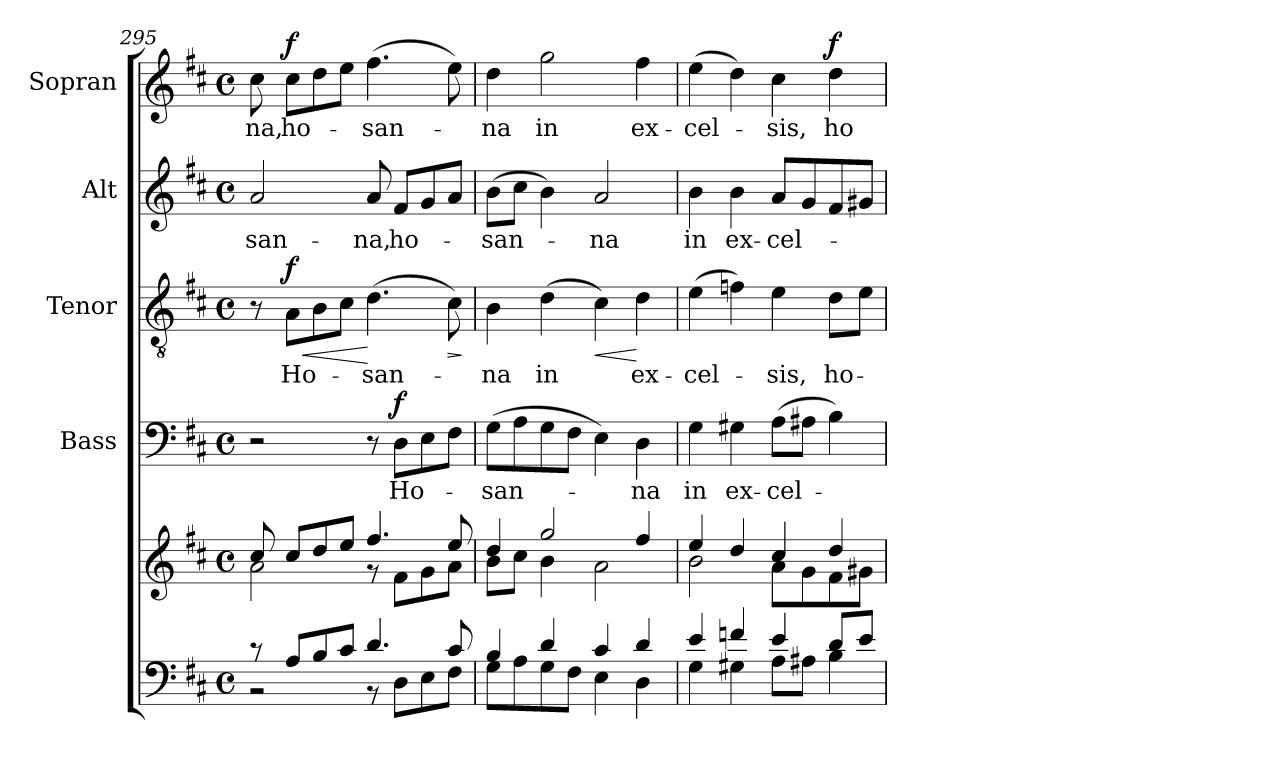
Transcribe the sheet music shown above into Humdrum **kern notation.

**kern	**kern	**kern	**text	**dynam	**kern	**text	**dynam	**kern	**text	**kern	**text	**dynam
*part5	*part5	*part4	*part4	*part4	*part3	*part3	*part3	*part2	*part2	*part1	*part1	*part1
*staff6	*staff5	*staff4	*staff4	*staff4	*staff3	*staff3	*staff3	*staff2	*staff2	*staff1	*staff1	*staff1
*	*	*I"Bass	*	*	*I"Tenor	*	*	*I"Alt	*	*I"Sopran	*	*
*	*	*I'B.	*	*	*I'T.	*	*	*I'A.	*	*I'S.	*	*
*clefF4	*clefG2	*clefF4	*	*	*clefGv2	*	*	*clefG2	*	*clefG2	*	*
*k[f#c#]	*k[f#c#]	*k[f#c#]	*	*	*k[f#c#]	*	*	*k[f#c#]	*	*k[f#c#]	*	*
*D:	*D:	*D:	*	*	*D:	*	*	*D:	*	*D:	*	*
*M4/4	*M4/4	*M4/4	*	*	*M4/4	*	*	*M4/4	*	*M4/4	*	*
*met(c)	*met(c)	*met(c)	*	*	*met(c)	*	*	*met(c)	*	*met(c)	*	*
=295	=295	=295	=295	=295	=295	=295	=295	=295	=295	=295	=295	=295
*^	*^	*	*	*	*	*	*	*	*	*	*	*
!	!	!	!	!	!	!	!	!	!	!	!LO:LY:b	!	!LO:LY:b	!
8rB	2r	8cc#/	2a\	2r	.	.	8r	.	.	2a/	-san-	8cc#\	-na,	.
!	!	!	!	!	!	!	!	!LO:LY:b	!LO:HP:b	!	!	!	!LO:LY:b	!
!	!	!	!	!	!	!	!	!	!LO:DY:n=1:a	!	!	!	!	!LO:DY:a
8A/L	.	8cc#/L	.	.	.	.	8A\L	Ho-	< f	.	.	8cc#\L	ho-	f
8B/	.	8dd/	.	.	.	.	8B\	.	.	.	.	8dd\	.	.
8c#/J	.	8ee/J	.	.	.	.	8c#\J	.	.	.	.	8ee\J	.	.
!	!	!	!	!	!	!	!	!LO:LY:b	!	!	!LO:LY:b	!	!LO:LY:b	!
4.d/	8r	4.ff#/	8rf	8r	.	.	(>4.d\	-san-	[	8a/	-na,	(>4.ff#\	-san-	.
!	!	!	!	!	!LO:LY:b	!LO:DY:a	!	!	!	!	!LO:LY:b	!	!	!
.	8D\L	.	8f#\L	8D\L	Ho-	f	.	.	.	8f#/L	ho-	.	.	.
.	8E\	.	8g\	8E\	.	.	.	.	.	8g/	.	.	.	.
!	!	!	!	!	!	!	!	!	!LO:HP:b	!	!	!	!	!
8c#/	8F#\J	8ee/	8a\J	8F#\J	.	.	8c#\)	.	>	8a/J	.	8ee\)	.	.
*v	*v	*	*	*	*	*	*	*	*	*	*	*	*	*
*	*v	*v	*	*	*	*	*	*	*	*	*	*	*
.	.	.	.	.	.	.	]	.	.	.	.	.
=296	=296	=296	=296	=296	=296	=296	=296	=296	=296	=296	=296	=296
*^	*^	*	*	*	*	*	*	*	*	*	*	*
!	!	!	!	!	!LO:LY:b	!	!	!LO:LY:b	!	!	!LO:LY:b	!	!LO:LY:b	!
4B/	8G\L	4dd/	8b\L	(>8G\L	-san-	.	4B\	-na	.	(>8b\L	-san-	4dd\	-na	.
.	8A\	.	8cc#\J	8A\	.	.	.	.	.	8cc#\J	.	.	.	.
!	!	!	!	!	!	!	!	!LO:LY:b	!	!	!	!	!LO:LY:b	!
4d/	8G\	2gg/	4b\	8G\	.	.	(>4d\	in	.	4b\)	.	2gg\	in	.
.	8F#\J	.	.	8F#\J	.	.	.	.	.	.	.	.	.	.
!	!	!	!	!	!	!	!	!	!LO:HP:b	!	!LO:LY:b	!	!	!
4c#/	4E\	.	2a\	4E\)	.	.	4c#\)	.	<	2a/	-na	.	.	.
!	!	!	!	!	!LO:LY:b	!	!	!LO:LY:b	!	!	!	!	!LO:LY:b	!
4d/	4D\	4ff#/	.	4D\	-na	.	4d\	ex-	[	.	.	4ff#\	ex-	.
!!LO:LB:g=z
=297	=297	=297	=297	=297	=297	=297	=297	=297	=297	=297	=297	=297	=297	=297
!	!	!	!	!	!LO:LY:b	!	!	!LO:LY:b	!	!	!LO:LY:b	!	!LO:LY:b	!
4e/	4G\	4ee/	2b\	4G\	in	.	(>4e\	-cel-	.	4b\	in	(>4ee\	-cel-	.
!	!	!	!	!	!LO:LY:b	!	!	!	!	!	!LO:LY:b	!	!	!
4fn/	4G#X\	4dd/	.	4G#X\	ex-	.	4fn\)	.	.	4b\	ex-	4dd\)	.	.
!	!	!	!	!	!LO:LY:b	!	!	!LO:LY:b	!	!	!LO:LY:b	!	!LO:LY:b	!
4e/	8A\L	4cc#/	8a\L	(>8A\L	-cel-	.	4e\	-sis,	.	8a/L	-cel-	4cc#\	-sis,	.
.	8A#X\J	.	8g\	8A#X\J	.	.	.	.	.	8g/	.	.	.	.
!	!	!	!	!	!	!	!	!LO:LY:b	!	!	!	!	!LO:LY:b	!LO:DY:a
8d/L	4B\	4dd/	8f#\	4B\)	.	.	8d\L	ho-	.	8f#/	.	4dd\	ho-	f
8e/J	.	.	8g#X\J	.	.	.	8e\J	.	.	8g#X/J	.	.	.	.
*v	*v	*	*	*	*	*	*	*	*	*	*	*	*	*
*	*v	*v	*	*	*	*	*	*	*	*	*	*	*
=	=	=	=	=	=	=	=	=	=	=	=	=
*-	*-	*-	*-	*-	*-	*-	*-	*-	*-	*-	*-	*-
